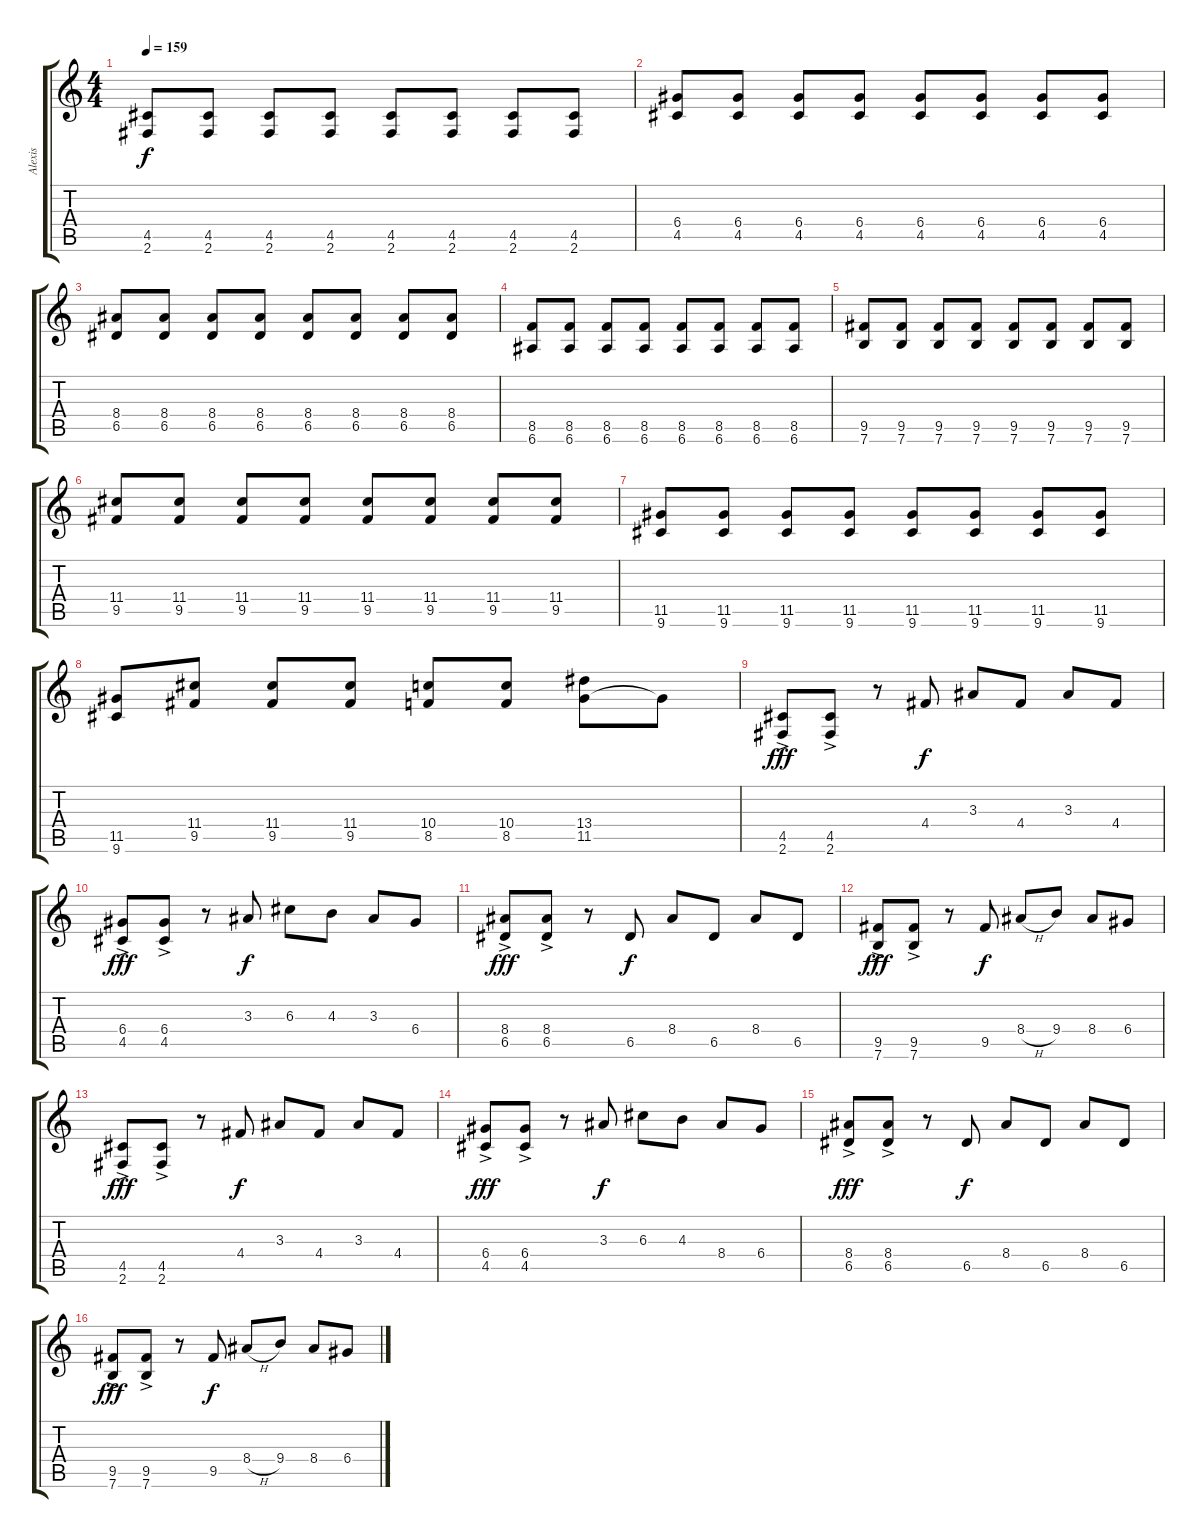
\track ("Alexis" "Alexis") {instrument overdrivenguitar}
\staff {score tabs}
\tuning (E4 B3 G3 D3 A2 E2) {hide}
\ts (4 4)
\tempo 159
\clef g2
\ks c
(4.5 2.6).8{dy f} (4.5 2.6).8 (4.5 2.6).8 (4.5 2.6).8 (4.5 2.6).8 (4.5 2.6).8 (4.5 2.6).8 (4.5 2.6).8 |
(6.4 4.5).8 (6.4 4.5).8 (6.4 4.5).8 (6.4 4.5).8 (6.4 4.5).8 (6.4 4.5).8 (6.4 4.5).8 (6.4 4.5).8 |
(8.4 6.5).8 (8.4 6.5).8 (8.4 6.5).8 (8.4 6.5).8 (8.4 6.5).8 (8.4 6.5).8 (8.4 6.5).8 (8.4 6.5).8 |
(8.5 6.6).8 (8.5 6.6).8 (8.5 6.6).8 (8.5 6.6).8 (8.5 6.6).8 (8.5 6.6).8 (8.5 6.6).8 (8.5 6.6).8 |
(9.5 7.6).8 (9.5 7.6).8 (9.5 7.6).8 (9.5 7.6).8 (9.5 7.6).8 (9.5 7.6).8 (9.5 7.6).8 (9.5 7.6).8 |
(11.4 9.5).8 (11.4 9.5).8 (11.4 9.5).8 (11.4 9.5).8 (11.4 9.5).8 (11.4 9.5).8 (11.4 9.5).8 (11.4 9.5).8 |
(11.5 9.6).8 (11.5 9.6).8 (11.5 9.6).8 (11.5 9.6).8 (11.5 9.6).8 (11.5 9.6).8 (11.5 9.6).8 (11.5 9.6).8 |
(11.5 9.6).8 (11.4 9.5).8 (11.4 9.5).8 (11.4 9.5).8 (10.4 8.5).8 (10.4 8.5).8 (13.4 11.5).8 11.5{t}.8 |
(4.5{ac} 2.6{ac}).8{dy fff} (4.5{ac} 2.6{ac}).8 r.8 4.4.8{dy f} 3.3.8 4.4.8 3.3.8 4.4.8 |
(6.4{ac} 4.5{ac}).8{dy fff} (6.4{ac} 4.5{ac}).8 r.8 3.3.8{dy f} 6.3.8 4.3.8 3.3.8 6.4.8 |
(8.4{ac} 6.5{ac}).8{dy fff} (8.4{ac} 6.5{ac}).8 r.8 6.5.8{dy f} 8.4.8 6.5.8 8.4.8 6.5.8 |
(9.5{ac} 7.6{ac}).8{dy fff} (9.5{ac} 7.6{ac}).8 r.8 9.5.8{dy f} 8.4{h}.8 9.4.8 8.4.8 6.4.8 |
(4.5{ac} 2.6{ac}).8{dy fff} (4.5{ac} 2.6{ac}).8 r.8 4.4.8{dy f} 3.3.8 4.4.8 3.3.8 4.4.8 |
(6.4{ac} 4.5{ac}).8{dy fff} (6.4{ac} 4.5{ac}).8 r.8 3.3.8{dy f} 6.3.8 4.3.8 8.4.8 6.4.8 |
(8.4{ac} 6.5{ac}).8{dy fff} (8.4{ac} 6.5{ac}).8 r.8 6.5.8{dy f} 8.4.8 6.5.8 8.4.8 6.5.8 |
(9.5{ac} 7.6{ac}).8{dy fff} (9.5{ac} 7.6{ac}).8 r.8 9.5.8{dy f} 8.4{h}.8 9.4.8 8.4.8 6.4.8
